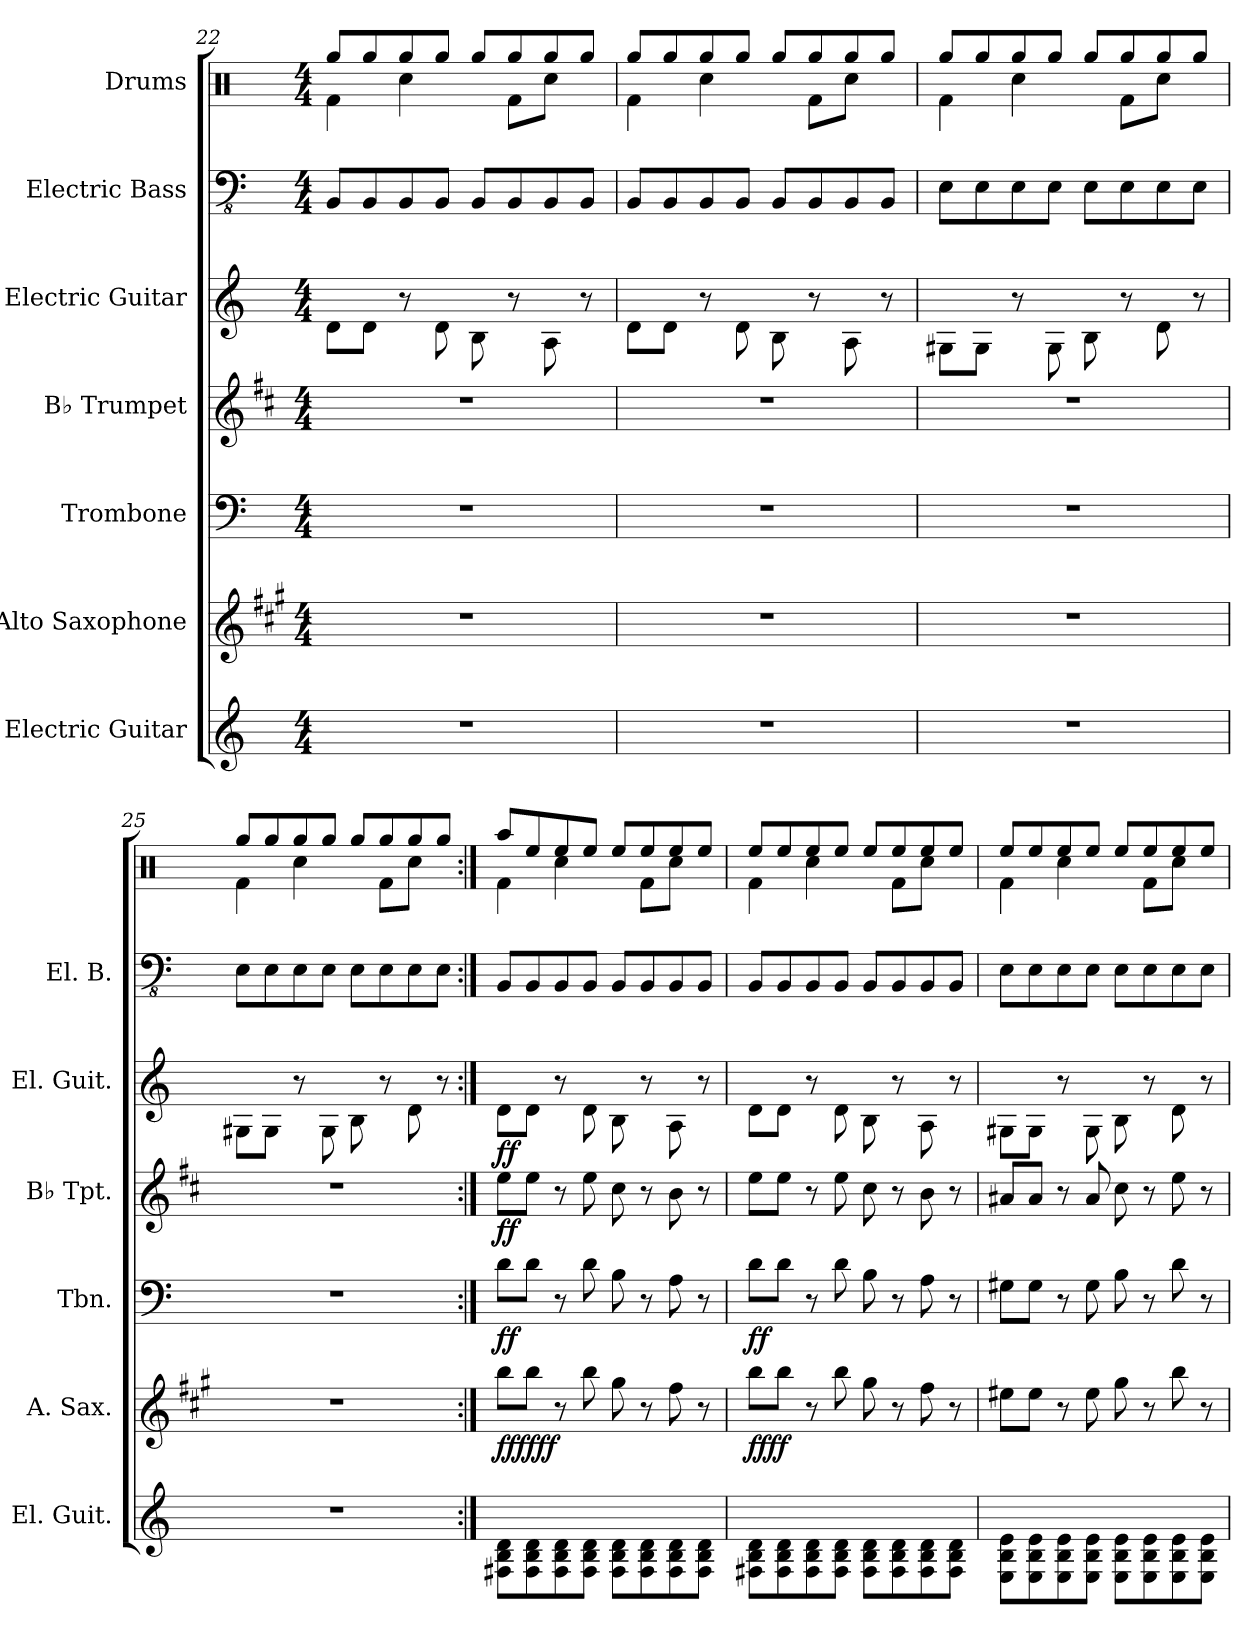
**kern	**kern	**dynam	**kern	**dynam	**kern	**dynam	**kern	**dynam	**kern	**kern
*part7	*part6	*part6	*part5	*part5	*part4	*part4	*part3	*part3	*part2	*part1
*staff7	*staff6	*staff6	*staff5	*staff5	*staff4	*staff4	*staff3	*staff3	*staff2	*staff1
*I"Electric Guitar	*I"Alto Saxophone	*	*I"Trombone	*	*I"B♭ Trumpet	*	*I"Electric Guitar	*	*I"Electric Bass	*I"Drums
*I'El. Guit.	*I'A. Sax.	*	*I'Tbn.	*	*I'B♭ Tpt.	*	*I'El. Guit.	*	*I'El. B.	*
*	*clefG2	*	*clefF4	*	*clefG2	*	*	*	*clefFv4	*clefX
*	*ITrd5c9	*	*	*	*ITrd1c2	*	*	*	*	*
*k[]	*k[]	*	*k[]	*	*k[]	*	*k[]	*	*k[]	*k[]
*M4/4	*M4/4	*	*M4/4	*	*M4/4	*	*M4/4	*	*M4/4	*M4/4
=22	=22	=22	=22	=22	=22	=22	=22	=22	=22	=22
*	*	*	*	*	*	*	*	*	*	*^
1r	1r	.	1r	.	1r	.	8d\L	.	8BBB/L	8Rgg/L	4Rf\
.	.	.	.	.	.	.	8d\J	.	8BBB/	8Rgg/	.
.	.	.	.	.	.	.	8r	.	8BBB/	8Rgg/	4Rcc\
.	.	.	.	.	.	.	8d\	.	8BBB/J	8Rgg/J	.
.	.	.	.	.	.	.	8B\	.	8BBB/L	8Rgg/L	8ryy
.	.	.	.	.	.	.	8r	.	8BBB/	8Rgg/	8Rf\L
.	.	.	.	.	.	.	8A\	.	8BBB/	8Rgg/	8Rcc\J
.	.	.	.	.	.	.	8r	.	8BBB/J	8Rgg/J	8ryy
=23	=23	=23	=23	=23	=23	=23	=23	=23	=23	=23	=23
1r	1r	.	1r	.	1r	.	8d\L	.	8BBB/L	8Rgg/L	4Rf\
.	.	.	.	.	.	.	8d\J	.	8BBB/	8Rgg/	.
.	.	.	.	.	.	.	8r	.	8BBB/	8Rgg/	4Rcc\
.	.	.	.	.	.	.	8d\	.	8BBB/J	8Rgg/J	.
.	.	.	.	.	.	.	8B\	.	8BBB/L	8Rgg/L	8ryy
.	.	.	.	.	.	.	8r	.	8BBB/	8Rgg/	8Rf\L
.	.	.	.	.	.	.	8A\	.	8BBB/	8Rgg/	8Rcc\J
.	.	.	.	.	.	.	8r	.	8BBB/J	8Rgg/J	8ryy
=24	=24	=24	=24	=24	=24	=24	=24	=24	=24	=24	=24
1r	1r	.	1r	.	1r	.	8G#\L	.	8EE\L	8Rgg/L	4Rf\
.	.	.	.	.	.	.	8G#\J	.	8EE\	8Rgg/	.
.	.	.	.	.	.	.	8r	.	8EE\	8Rgg/	4Rcc\
.	.	.	.	.	.	.	8G#\	.	8EE\J	8Rgg/J	.
.	.	.	.	.	.	.	8B\	.	8EE\L	8Rgg/L	8ryy
.	.	.	.	.	.	.	8r	.	8EE\	8Rgg/	8Rf\L
.	.	.	.	.	.	.	8d\	.	8EE\	8Rgg/	8Rcc\J
.	.	.	.	.	.	.	8r	.	8EE\J	8Rgg/J	8ryy
!!LO:PB:g=z	!!
=25	=25	=25	=25	=25	=25	=25	=25	=25	=25	=25	=25
1r	1r	.	1r	.	1r	.	8G#\L	.	8EE\L	8Rgg/L	4Rf\
.	.	.	.	.	.	.	8G#\J	.	8EE\	8Rgg/	.
.	.	.	.	.	.	.	8r	.	8EE\	8Rgg/	4Rcc\
.	.	.	.	.	.	.	8G#\	.	8EE\J	8Rgg/J	.
.	.	.	.	.	.	.	8B\	.	8EE\L	8Rgg/L	8ryy
.	.	.	.	.	.	.	8r	.	8EE\	8Rgg/	8Rf\L
.	.	.	.	.	.	.	8d\	.	8EE\	8Rgg/	8Rcc\J
.	.	.	.	.	.	.	8r	.	8EE\J	8Rgg/J	8ryy
!!LO:PB:g=z	!!
=26:|!	=26:|!	=26:|!	=26:|!	=26:|!	=26:|!	=26:|!	=26:|!	=26:|!	=26:|!	=26:|!	=26:|!
!	!	!LO:DY:b	!	!	!	!	!	!	!	!	!
!	!	!LO:DY:n=1:b	!	!	!	!	!	!	!	!	!
!	!	!LO:DY:n=2:b	!	!LO:DY:b	!	!LO:DY:b	!	!LO:DY:b	!	!	!
8F#\ 8B\ 8d\L	8dd\L	ff ff ff	8d\L	ff	8dd\L	ff	8d\L	ff	8BBB/L	8Raa/L	4Rf\
8F#\ 8B\ 8d\	8dd\J	.	8d\J	.	8dd\J	.	8d\J	.	8BBB/	8Ree/	.
8F#\ 8B\ 8d\	8r	.	8r	.	8r	.	8r	.	8BBB/	8Ree/	4Rcc\
8F#\ 8B\ 8d\J	8dd\	.	8d\	.	8dd\	.	8d\	.	8BBB/J	8Ree/J	.
8F#\ 8B\ 8d\L	8b\	.	8B\	.	8b\	.	8B\	.	8BBB/L	8Ree/L	8ryy
8F#\ 8B\ 8d\	8r	.	8r	.	8r	.	8r	.	8BBB/	8Ree/	8Rf\L
8F#\ 8B\ 8d\	8a\	.	8A\	.	8a\	.	8A\	.	8BBB/	8Ree/	8Rcc\J
8F#\ 8B\ 8d\J	8r	.	8r	.	8r	.	8r	.	8BBB/J	8Ree/J	8ryy
=27	=27	=27	=27	=27	=27	=27	=27	=27	=27	=27	=27
!	!	!LO:DY:b	!	!	!	!	!	!	!	!	!
!	!	!LO:DY:n=1:b	!	!LO:DY:b	!	!	!	!	!	!	!
8F#\ 8B\ 8d\L	8dd\L	ff ff	8d\L	ff	8dd\L	.	8d\L	.	8BBB/L	8Ree/L	4Rf\
8F#\ 8B\ 8d\	8dd\J	.	8d\J	.	8dd\J	.	8d\J	.	8BBB/	8Ree/	.
8F#\ 8B\ 8d\	8r	.	8r	.	8r	.	8r	.	8BBB/	8Ree/	4Rcc\
8F#\ 8B\ 8d\J	8dd\	.	8d\	.	8dd\	.	8d\	.	8BBB/J	8Ree/J	.
8F#\ 8B\ 8d\L	8b\	.	8B\	.	8b\	.	8B\	.	8BBB/L	8Ree/L	8ryy
8F#\ 8B\ 8d\	8r	.	8r	.	8r	.	8r	.	8BBB/	8Ree/	8Rf\L
8F#\ 8B\ 8d\	8a\	.	8A\	.	8a\	.	8A\	.	8BBB/	8Ree/	8Rcc\J
8F#\ 8B\ 8d\J	8r	.	8r	.	8r	.	8r	.	8BBB/J	8Ree/J	8ryy
=28	=28	=28	=28	=28	=28	=28	=28	=28	=28	=28	=28
8E\ 8B\ 8e\L	8g#X\L	.	8G#X\L	.	8g#X/L	.	8G#\L	.	8EE\L	8Ree/L	4Rf\
8E\ 8B\ 8e\	8g#\J	.	8G#\J	.	8g#/J	.	8G#\J	.	8EE\	8Ree/	.
8E\ 8B\ 8e\	8r	.	8r	.	8r	.	8r	.	8EE\	8Ree/	4Rcc\
8E\ 8B\ 8e\J	8g#\	.	8G#\	.	8g#/	.	8G#\	.	8EE\J	8Ree/J	.
8E\ 8B\ 8e\L	8b\	.	8B\	.	8b\	.	8B\	.	8EE\L	8Ree/L	8ryy
8E\ 8B\ 8e\	8r	.	8r	.	8r	.	8r	.	8EE\	8Ree/	8Rf\L
8E\ 8B\ 8e\	8dd\	.	8d\	.	8dd\	.	8d\	.	8EE\	8Ree/	8Rcc\J
8E\ 8B\ 8e\J	8r	.	8r	.	8r	.	8r	.	8EE\J	8Ree/J	8ryy
*	*	*	*	*	*	*	*	*	*	*v	*v
=	=	=	=	=	=	=	=	=	=	=
*-	*-	*-	*-	*-	*-	*-	*-	*-	*-	*-
